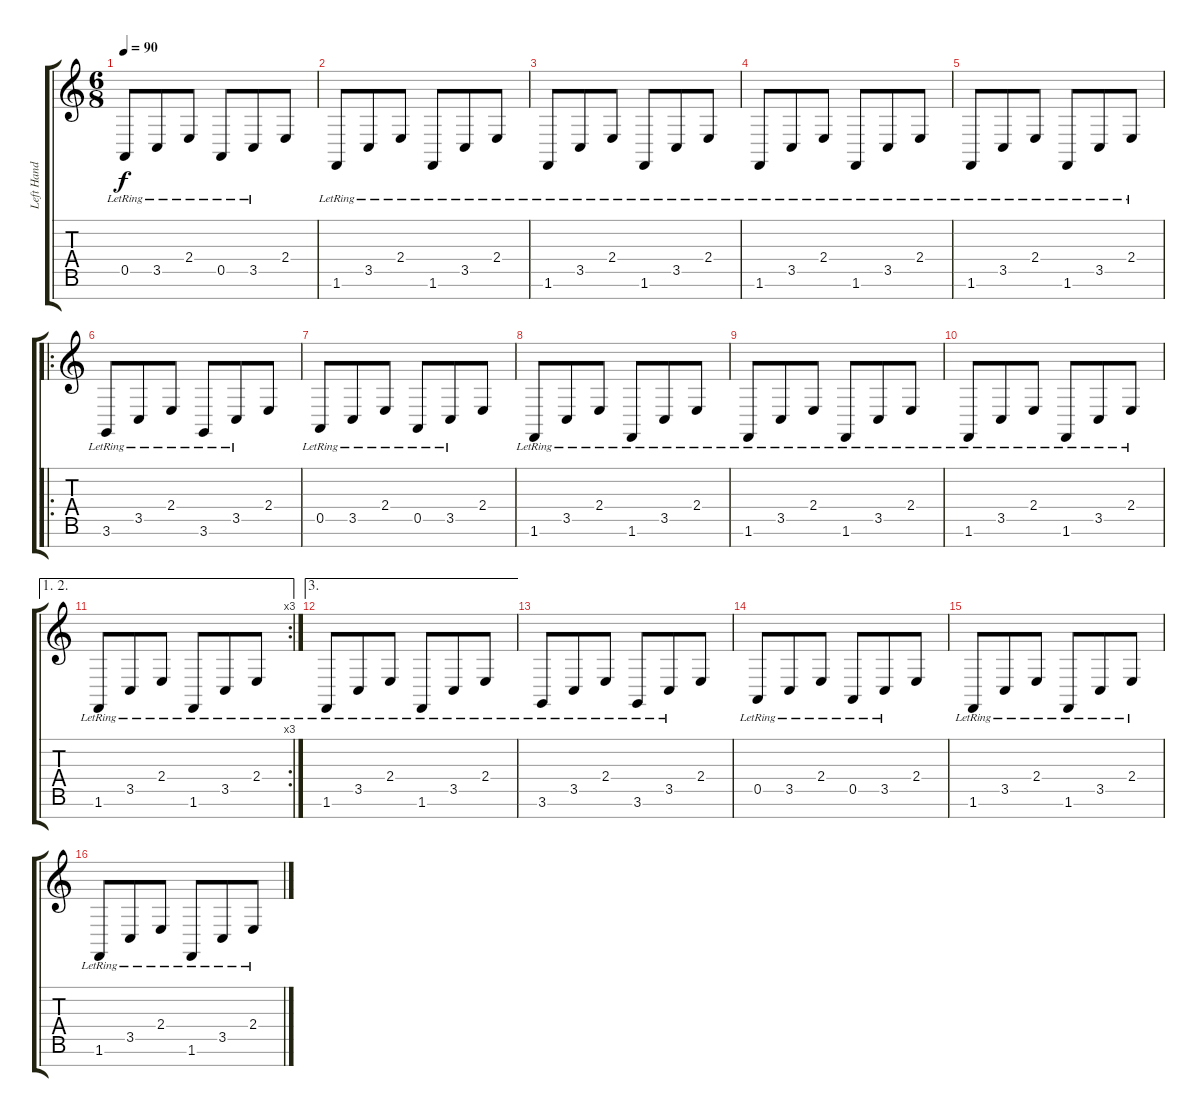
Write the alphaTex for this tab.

\track ("Left Hand" "Left Hand") {instrument acousticgrandpiano}
\staff {score tabs}
\tuning (E4 B3 G3 D3 A2 E2 B1) {hide}
\ts (6 8)
\tempo 90
\clef g2
\ks c
0.5{lr}.8{dy f} 3.5{lr}.8 2.4{lr}.8 0.5{lr}.8 3.5{lr}.8 2.4.8 |
1.6{lr}.8 3.5{lr}.8 2.4{lr}.8 1.6{lr}.8 3.5{lr}.8 2.4{lr}.8 |
1.6{lr}.8 3.5{lr}.8 2.4{lr}.8 1.6{lr}.8 3.5{lr}.8 2.4{lr}.8 |
1.6{lr}.8 3.5{lr}.8 2.4{lr}.8 1.6{lr}.8 3.5{lr}.8 2.4{lr}.8 |
1.6{lr}.8 3.5{lr}.8 2.4{lr}.8 1.6{lr}.8 3.5{lr}.8 2.4{lr}.8 |
\ro
3.6{lr}.8 3.5{lr}.8 2.4{lr}.8 3.6{lr}.8 3.5{lr}.8 2.4.8 |
0.5{lr}.8 3.5{lr}.8 2.4{lr}.8 0.5{lr}.8 3.5{lr}.8 2.4.8 |
1.6{lr}.8 3.5{lr}.8 2.4{lr}.8 1.6{lr}.8 3.5{lr}.8 2.4{lr}.8 |
1.6{lr}.8 3.5{lr}.8 2.4{lr}.8 1.6{lr}.8 3.5{lr}.8 2.4{lr}.8 |
1.6{lr}.8 3.5{lr}.8 2.4{lr}.8 1.6{lr}.8 3.5{lr}.8 2.4{lr}.8 |
\ae (1 2)
\rc 3
1.6{lr}.8 3.5{lr}.8 2.4{lr}.8 1.6{lr}.8 3.5{lr}.8 2.4{lr}.8 |
\ae 3
1.6{lr}.8 3.5{lr}.8 2.4{lr}.8 1.6{lr}.8 3.5{lr}.8 2.4{lr}.8 |
3.6{lr}.8 3.5{lr}.8 2.4{lr}.8 3.6{lr}.8 3.5{lr}.8 2.4.8 |
0.5{lr}.8 3.5{lr}.8 2.4{lr}.8 0.5{lr}.8 3.5{lr}.8 2.4.8 |
1.6{lr}.8 3.5{lr}.8 2.4{lr}.8 1.6{lr}.8 3.5{lr}.8 2.4{lr}.8 |
1.6{lr}.8 3.5{lr}.8 2.4{lr}.8 1.6{lr}.8 3.5{lr}.8 2.4{lr}.8
